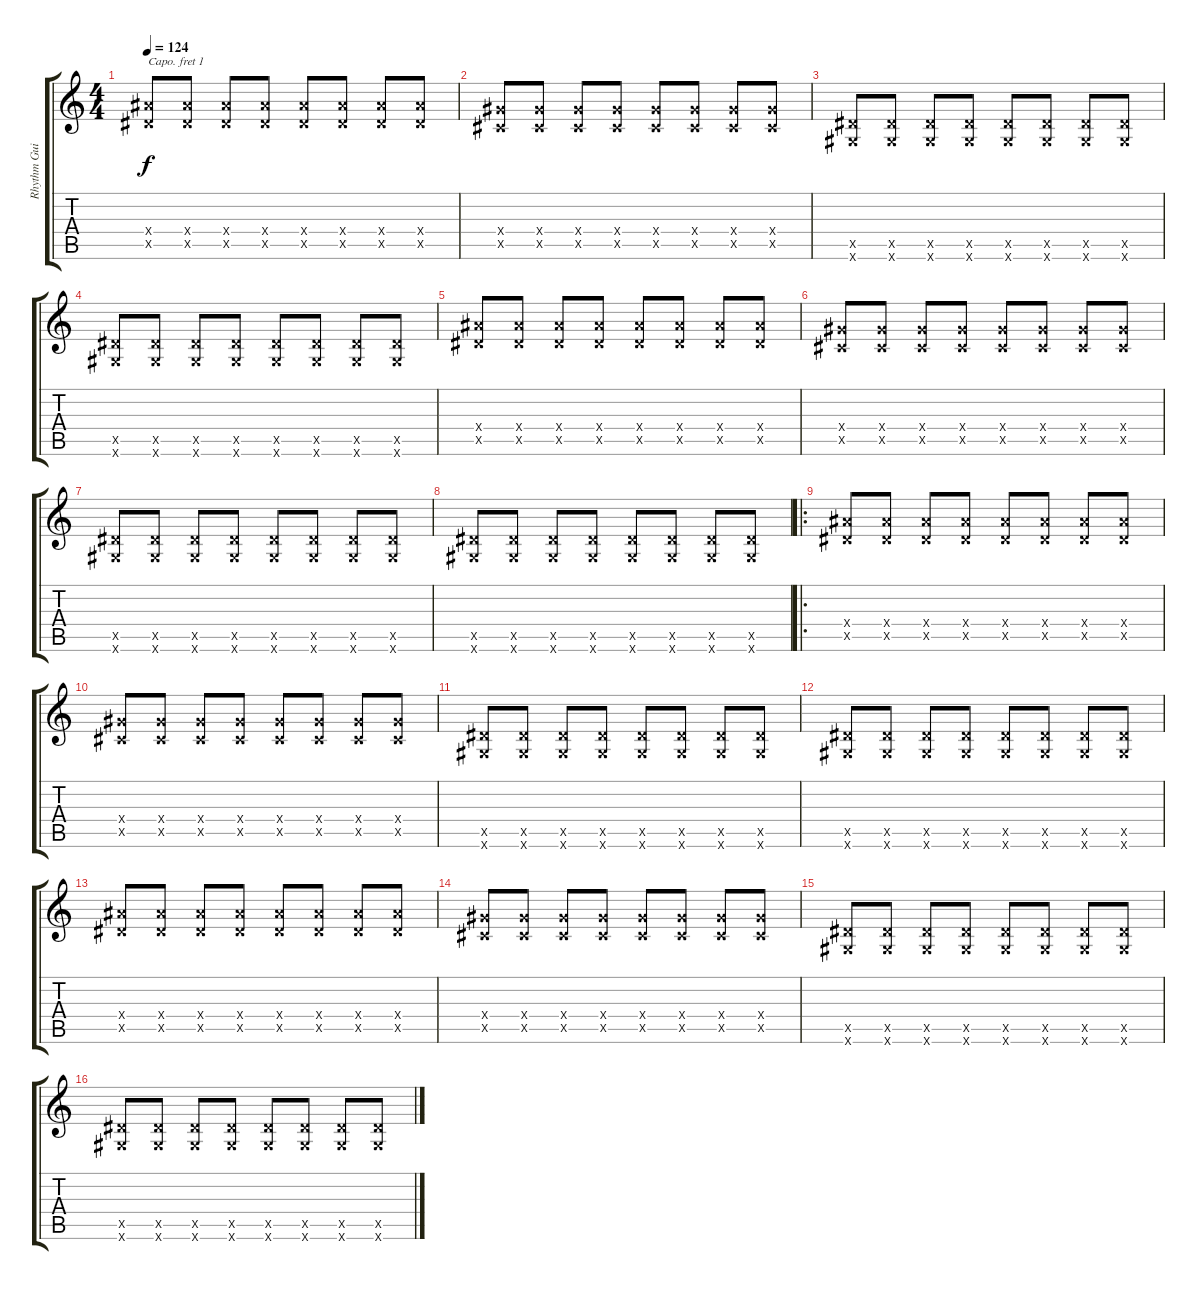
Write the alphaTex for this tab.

\track ("Rhythm Guitar" "Rhythm Gui") {instrument distortionguitar}
\staff {score tabs}
\capo 1
\tuning (E4 B3 G3 D3 A2 E2) {hide}
\ts (4 4)
\tempo 124
\clef g2
\ks c
(7.4{x} 5.5{x}).8{dy f instrument distortionguitar} (7.4{x} 5.5{x}).8 (7.4{x} 5.5{x}).8 (7.4{x} 5.5{x}).8 (7.4{x} 5.5{x}).8 (7.4{x} 5.5{x}).8 (7.4{x} 5.5{x}).8 (7.4{x} 5.5{x}).8 |
(5.4{x} 3.5{x}).8 (5.4{x} 3.5{x}).8 (5.4{x} 3.5{x}).8 (5.4{x} 3.5{x}).8 (5.4{x} 3.5{x}).8 (5.4{x} 3.5{x}).8 (5.4{x} 3.5{x}).8 (5.4{x} 3.5{x}).8 |
(5.5{x} 3.6{x}).8 (5.5{x} 3.6{x}).8 (5.5{x} 3.6{x}).8 (5.5{x} 3.6{x}).8 (5.5{x} 3.6{x}).8 (5.5{x} 3.6{x}).8 (5.5{x} 3.6{x}).8 (5.5{x} 3.6{x}).8 |
(5.5{x} 3.6{x}).8 (5.5{x} 3.6{x}).8 (5.5{x} 3.6{x}).8 (5.5{x} 3.6{x}).8 (5.5{x} 3.6{x}).8 (5.5{x} 3.6{x}).8 (5.5{x} 3.6{x}).8 (5.5{x} 3.6{x}).8 |
(7.4{x} 5.5{x}).8 (7.4{x} 5.5{x}).8 (7.4{x} 5.5{x}).8 (7.4{x} 5.5{x}).8 (7.4{x} 5.5{x}).8 (7.4{x} 5.5{x}).8 (7.4{x} 5.5{x}).8 (7.4{x} 5.5{x}).8 |
(5.4{x} 3.5{x}).8 (5.4{x} 3.5{x}).8 (5.4{x} 3.5{x}).8 (5.4{x} 3.5{x}).8 (5.4{x} 3.5{x}).8 (5.4{x} 3.5{x}).8 (5.4{x} 3.5{x}).8 (5.4{x} 3.5{x}).8 |
(5.5{x} 3.6{x}).8 (5.5{x} 3.6{x}).8 (5.5{x} 3.6{x}).8 (5.5{x} 3.6{x}).8 (5.5{x} 3.6{x}).8 (5.5{x} 3.6{x}).8 (5.5{x} 3.6{x}).8 (5.5{x} 3.6{x}).8 |
(5.5{x} 3.6{x}).8 (5.5{x} 3.6{x}).8 (5.5{x} 3.6{x}).8 (5.5{x} 3.6{x}).8 (5.5{x} 3.6{x}).8 (5.5{x} 3.6{x}).8 (5.5{x} 3.6{x}).8 (5.5{x} 3.6{x}).8 |
\ro
(7.4{x} 5.5{x}).8 (7.4{x} 5.5{x}).8 (7.4{x} 5.5{x}).8 (7.4{x} 5.5{x}).8 (7.4{x} 5.5{x}).8 (7.4{x} 5.5{x}).8 (7.4{x} 5.5{x}).8 (7.4{x} 5.5{x}).8 |
(5.4{x} 3.5{x}).8 (5.4{x} 3.5{x}).8 (5.4{x} 3.5{x}).8 (5.4{x} 3.5{x}).8 (5.4{x} 3.5{x}).8 (5.4{x} 3.5{x}).8 (5.4{x} 3.5{x}).8 (5.4{x} 3.5{x}).8 |
(5.5{x} 3.6{x}).8 (5.5{x} 3.6{x}).8 (5.5{x} 3.6{x}).8 (5.5{x} 3.6{x}).8 (5.5{x} 3.6{x}).8 (5.5{x} 3.6{x}).8 (5.5{x} 3.6{x}).8 (5.5{x} 3.6{x}).8 |
(5.5{x} 3.6{x}).8 (5.5{x} 3.6{x}).8 (5.5{x} 3.6{x}).8 (5.5{x} 3.6{x}).8 (5.5{x} 3.6{x}).8 (5.5{x} 3.6{x}).8 (5.5{x} 3.6{x}).8 (5.5{x} 3.6{x}).8 |
(7.4{x} 5.5{x}).8 (7.4{x} 5.5{x}).8 (7.4{x} 5.5{x}).8 (7.4{x} 5.5{x}).8 (7.4{x} 5.5{x}).8 (7.4{x} 5.5{x}).8 (7.4{x} 5.5{x}).8 (7.4{x} 5.5{x}).8 |
(5.4{x} 3.5{x}).8 (5.4{x} 3.5{x}).8 (5.4{x} 3.5{x}).8 (5.4{x} 3.5{x}).8 (5.4{x} 3.5{x}).8 (5.4{x} 3.5{x}).8 (5.4{x} 3.5{x}).8 (5.4{x} 3.5{x}).8 |
(5.5{x} 3.6{x}).8 (5.5{x} 3.6{x}).8 (5.5{x} 3.6{x}).8 (5.5{x} 3.6{x}).8 (5.5{x} 3.6{x}).8 (5.5{x} 3.6{x}).8 (5.5{x} 3.6{x}).8 (5.5{x} 3.6{x}).8 |
(5.5{x} 3.6{x}).8 (5.5{x} 3.6{x}).8 (5.5{x} 3.6{x}).8 (5.5{x} 3.6{x}).8 (5.5{x} 3.6{x}).8 (5.5{x} 3.6{x}).8 (5.5{x} 3.6{x}).8 (5.5{x} 3.6{x}).8
